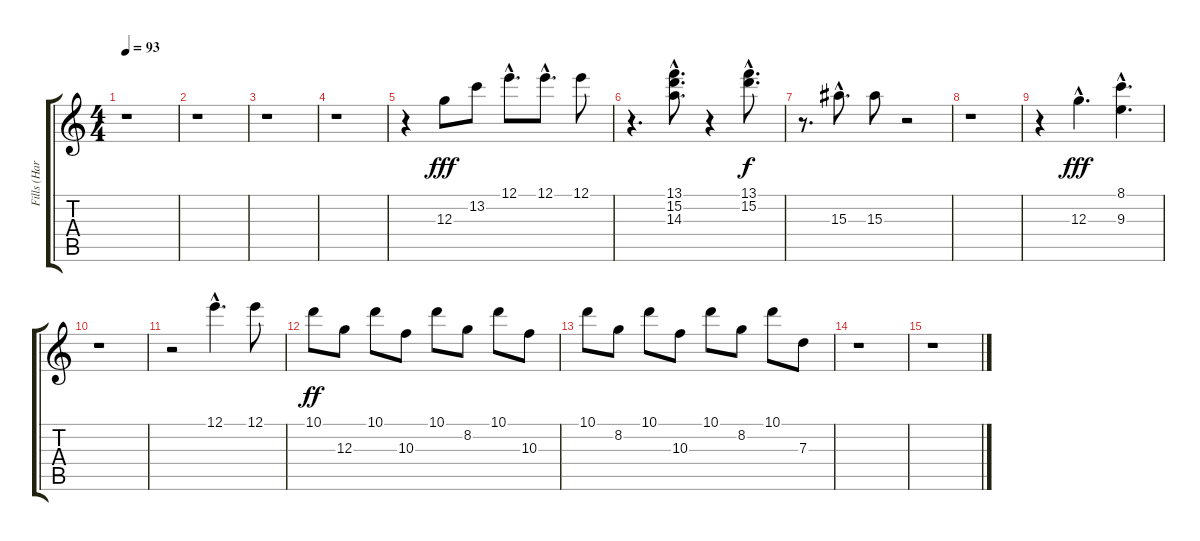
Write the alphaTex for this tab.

\track ("Fills (Harp && Ocarina)" "Fills (Har") {instrument orchestralharp}
\staff {score tabs}
\tuning (E5 B4 G4 D4 A3 E3) {hide}
\ts (4 4)
\tempo 93
\clef g2
\ks c
r.1{dy fff} |
r.1 |
r.1 |
r.1 |
r.4 12.3.8 13.2.8 12.1{hac}.8{d} 12.1{hac}.8{d} 12.1.8 |
r.4{d} (13.1{hac} 15.2{hac} 14.3{hac}).8{d} r.4 (13.1{hac} 15.2{hac}).8{d dy f} |
r.8{d} 15.3{hac}.8{d} 15.3.8 r.2 |
r.1 |
r.4 12.3{hac}.4{d dy fff} (8.1{hac} 9.3{hac}).4{d} |
r.1 |
r.2 12.1{hac}.4{d} 12.1.8 |
10.1.8{dy ff} 12.3.8 10.1.8 10.3.8 10.1.8 8.2.8 10.1.8 10.3.8 |
10.1.8 8.2.8 10.1.8 10.3.8 10.1.8 8.2.8 10.1.8 7.3.8 |
r.1 |
r.1
